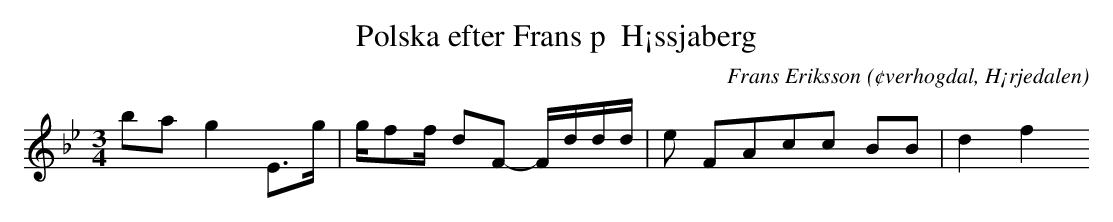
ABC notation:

X:1
T:Polska efter Frans p  H¡ssjaberg
O:¢verhogdal, H¡rjedalen
M:3/4
C:Frans Eriksson
K:Bb
ba g2 E>g |g/ff/- dF- F/d/d/d/|e2/3 F4/3A4/3c2/3c2/3 B2/3B2/3|d2 f2
